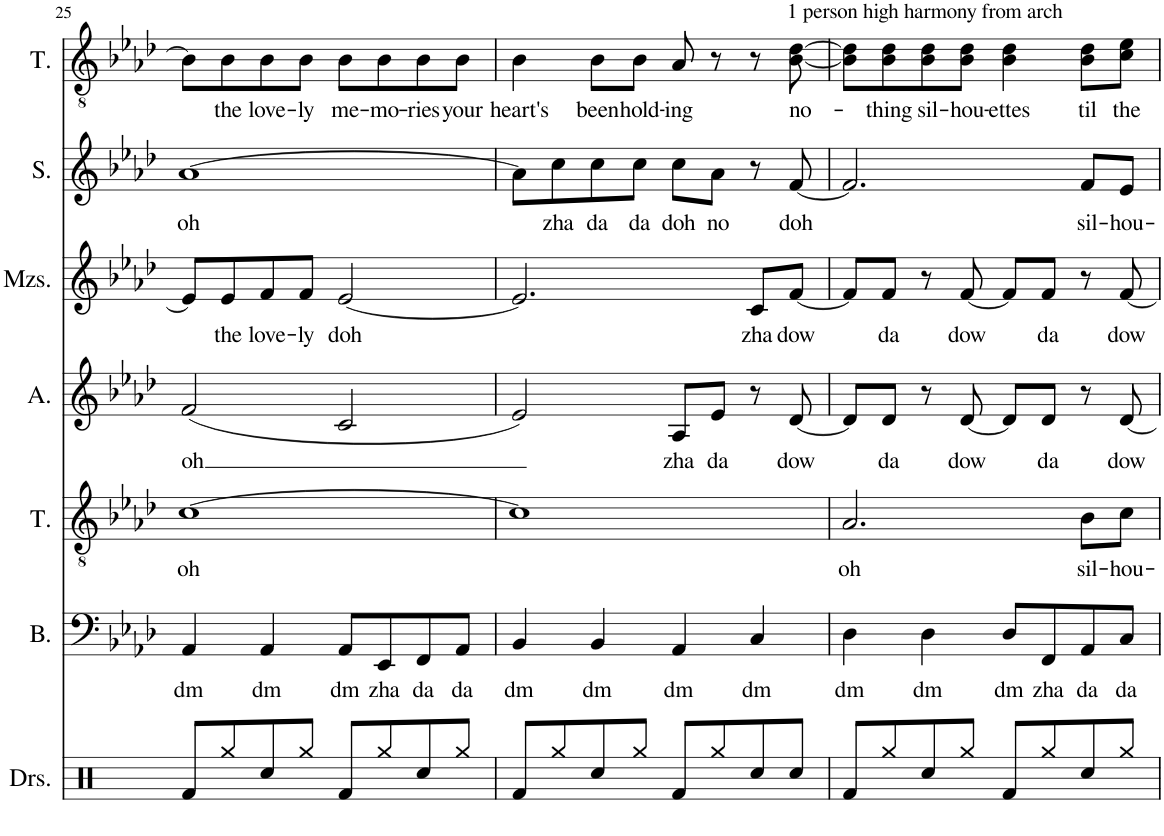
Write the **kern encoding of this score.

**kern	**kern	**text	**kern	**text	**kern	**text	**kern	**text	**kern	**text	**kern	**text
*part7	*part6	*part6	*part5	*part5	*part4	*part4	*part3	*part3	*part2	*part2	*part1	*part1
*staff7	*staff6	*staff6	*staff5	*staff5	*staff4	*staff4	*staff3	*staff3	*staff2	*staff2	*staff1	*staff1
*I"Drumset	*I"Bass	*	*I"Tenor	*	*I"Alto	*	*I"Mezzo-soprano	*	*I"Soprano	*	*I"Tenor	*
*I'Drs.	*I'B.	*	*I'T.	*	*I'A.	*	*I'Mzs.	*	*I'S.	*	*I'T.	*
!!LO:PB:g=z
*clefX	*clefF4	*	*clefGv2	*	*clefG2	*	*clefG2	*	*clefG2	*	*clefGv2	*
*k[]	*k[b-e-a-d-]	*	*k[b-e-a-d-]	*	*k[b-e-a-d-]	*	*k[b-e-a-d-]	*	*k[b-e-a-d-]	*	*k[b-e-a-d-]	*
*M4/4	*M4/4	*	*M4/4	*	*M4/4	*	*M4/4	*	*M4/4	*	*M4/4	*
=25	=25	=25	=25	=25	=25	=25	=25	=25	=25	=25	=25	=25
!	!	!LO:LY:b	!	!LO:LY:b	!	!LO:LY:b	!	!	!	!LO:LY:b	!	!
8Rf/L	4AA-/	dm	[1c	oh	(2f/	oh	8e-/L]	.	[1a-	oh	8B-\L]	.
!	!	!	!	!	!	!	!	!LO:LY:b	!	!	!	!LO:LY:b
8Rgg/	.	.	.	.	.	.	8e-/	the	.	.	8B-\	the
!	!	!LO:LY:b	!	!	!	!	!	!LO:LY:b	!	!	!	!LO:LY:b
8Rcc/	4AA-/	dm	.	.	.	.	8f/	love-	.	.	8B-\	love-
!	!	!	!	!	!	!	!	!LO:LY:b	!	!	!	!LO:LY:b
8Rgg/J	.	.	.	.	.	.	8f/J	-ly	.	.	8B-\J	-ly
!	!	!LO:LY:b	!	!	!	!	!	!LO:LY:b	!	!	!	!LO:LY:b
8Rf/L	8AA-/L	dm	.	.	2c/	.	[2e-/	doh	.	.	8B-\L	me-
!	!	!LO:LY:b	!	!	!	!	!	!	!	!	!	!LO:LY:b
8Rgg/	8EE-/	zha	.	.	.	.	.	.	.	.	8B-\	-mo-
!	!	!LO:LY:b	!	!	!	!	!	!	!	!	!	!LO:LY:b
8Rcc/	8FF/	da	.	.	.	.	.	.	.	.	8B-\	-ries
!	!	!LO:LY:b	!	!	!	!	!	!	!	!	!	!LO:LY:b
8Rgg/J	8AA-/J	da	.	.	.	.	.	.	.	.	8B-\J	your
=26	=26	=26	=26	=26	=26	=26	=26	=26	=26	=26	=26	=26
!	!	!LO:LY:b	!	!	!	!	!	!	!	!	!	!LO:LY:b
8Rf/L	4BB-/	dm	1c]	.	2e-/)	.	2.e-/]	.	8a-\L]	.	4B-\	heart's
!	!	!	!	!	!	!	!	!	!	!LO:LY:b	!	!
8Rgg/	.	.	.	.	.	.	.	.	8cc\	zha	.	.
!	!	!LO:LY:b	!	!	!	!	!	!	!	!LO:LY:b	!	!LO:LY:b
8Rcc/	4BB-/	dm	.	.	.	.	.	.	8cc\	da	8B-\L	been
!	!	!	!	!	!	!	!	!	!	!LO:LY:b	!	!LO:LY:b
8Rgg/J	.	.	.	.	.	.	.	.	8cc\J	da	8B-\J	hold-
!	!	!LO:LY:b	!	!	!	!LO:LY:b	!	!	!	!LO:LY:b	!	!LO:LY:b
8Rf/L	4AA-/	dm	.	.	8A-/L	zha	.	.	8cc\L	doh	8A-/	-ing
!	!	!	!	!	!	!LO:LY:b	!	!	!	!LO:LY:b	!	!
8Rgg/	.	.	.	.	8e-/J	da	.	.	8a-\J	no	8r	.
!	!	!LO:LY:b	!	!	!	!	!	!LO:LY:b	!	!	!	!
8Rcc/	4C/	dm	.	.	8r	.	8c/L	zha	8r	.	8r	.
!	!	!	!	!	!	!	!	!	!	!	!LO:TX:a:t=1 person high harmony from arch	!
!	!	!	!	!	!	!LO:LY:b	!	!LO:LY:b	!	!LO:LY:b	!	!LO:LY:b
8Rcc/J	.	.	.	.	[8d-/	dow	[8f/J	dow	[8f/	doh	[8B-\ [8d-\	no-
=27	=27	=27	=27	=27	=27	=27	=27	=27	=27	=27	=27	=27
!	!	!LO:LY:b	!	!LO:LY:b	!	!	!	!	!	!	!	!
8Rf/L	4D-\	dm	2.A-/	oh	8d-/L]	.	8f/L]	.	2.f/]	.	8B-\] 8d-\]L	.
!	!	!	!	!	!	!LO:LY:b	!	!LO:LY:b	!	!	!	!LO:LY:b
8Rgg/	.	.	.	.	8d-/J	da	8f/J	da	.	.	8B-\ 8d-\	-thing
!	!	!LO:LY:b	!	!	!	!	!	!	!	!	!	!LO:LY:b
8Rcc/	4D-\	dm	.	.	8r	.	8r	.	.	.	8B-\ 8d-\	sil-
!	!	!	!	!	!	!LO:LY:b	!	!LO:LY:b	!	!	!	!LO:LY:b
8Rgg/J	.	.	.	.	[8d-/	dow	[8f/	dow	.	.	8B-\ 8d-\J	-hou-
!	!	!LO:LY:b	!	!	!	!	!	!	!	!	!	!LO:LY:b
8Rf/L	8D-/L	dm	.	.	8d-/L]	.	8f/L]	.	.	.	4B-\ 4d-\	-ettes
!	!	!LO:LY:b	!	!	!	!LO:LY:b	!	!LO:LY:b	!	!	!	!
8Rgg/	8FF/	zha	.	.	8d-/J	da	8f/J	da	.	.	.	.
!	!	!LO:LY:b	!	!LO:LY:b	!	!	!	!	!	!LO:LY:b	!	!LO:LY:b
8Rcc/	8AA-/	da	8B-\L	sil-	8r	.	8r	.	8f/L	sil-	8B-\ 8d-\L	til
!	!	!LO:LY:b	!	!LO:LY:b	!	!LO:LY:b	!	!LO:LY:b	!	!LO:LY:b	!	!LO:LY:b
8Rgg/J	8C/J	da	8c\J	-hou-	[8d-/	dow	[8f/	dow	8e-/J	-hou-	8c\ 8e-\J	the
=	=	=	=	=	=	=	=	=	=	=	=	=
*-	*-	*-	*-	*-	*-	*-	*-	*-	*-	*-	*-	*-
